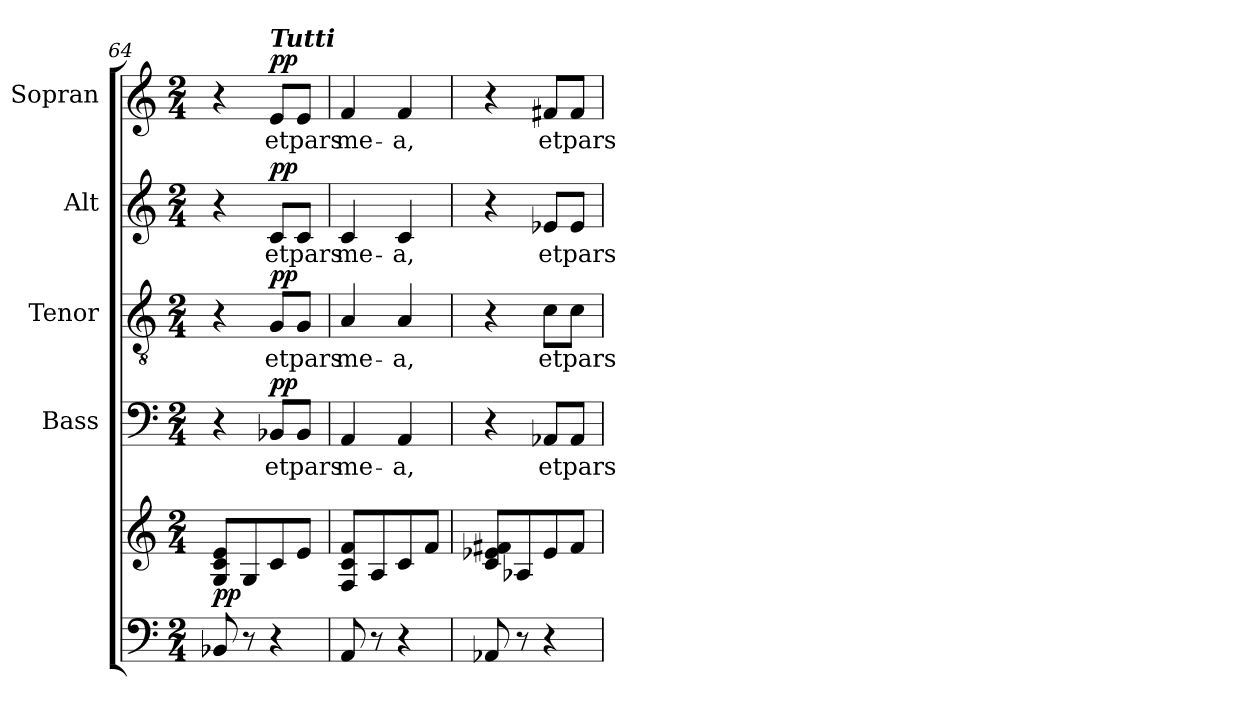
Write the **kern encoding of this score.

**kern	**kern	**dynam	**kern	**text	**dynam	**kern	**text	**dynam	**kern	**text	**dynam	**kern	**text	**dynam
*part5	*part5	*part5	*part4	*part4	*part4	*part3	*part3	*part3	*part2	*part2	*part2	*part1	*part1	*part1
*staff6	*staff5	*staff5/6	*staff4	*staff4	*staff4	*staff3	*staff3	*staff3	*staff2	*staff2	*staff2	*staff1	*staff1	*staff1
*	*	*	*I"Bass	*	*	*I"Tenor	*	*	*I"Alt	*	*	*I"Sopran	*	*
*	*	*	*I'B.	*	*	*I'T.	*	*	*I'A.	*	*	*I'S.	*	*
*clefF4	*clefG2	*	*clefF4	*	*	*clefGv2	*	*	*clefG2	*	*	*clefG2	*	*
*k[]	*k[]	*	*k[]	*	*	*k[]	*	*	*k[]	*	*	*k[]	*	*
*C:	*C:	*	*C:	*	*	*C:	*	*	*C:	*	*	*C:	*	*
*M2/4	*M2/4	*	*M2/4	*	*	*M2/4	*	*	*M2/4	*	*	*M2/4	*	*
=64	=64	=64	=64	=64	=64	=64	=64	=64	=64	=64	=64	=64	=64	=64
!	!	!LO:DY:b	!	!	!	!	!	!	!	!	!	!	!	!
8BB-X/	8G/ 8c/ 8e/L	pp	4r	.	.	4r	.	.	4r	.	.	4r	.	.
8r	8G/	.	.	.	.	.	.	.	.	.	.	.	.	.
!	!	!	!	!	!	!	!	!	!	!	!	!LO:TX:a:Bi:t=Tutti	!	!
!	!	!	!	!LO:LY:b	!LO:DY:a	!	!LO:LY:b	!LO:DY:a	!	!LO:LY:b	!LO:DY:a	!	!LO:LY:b	!LO:DY:a
4r	8c/	.	8BB-X/L	et	pp	8G/L	et	pp	8c/L	et	pp	8e/L	et	pp
!	!	!	!	!LO:LY:b	!	!	!LO:LY:b	!	!	!LO:LY:b	!	!	!LO:LY:b	!
.	8e/J	.	8BB-/J	pars	.	8G/J	pars	.	8c/J	pars	.	8e/J	pars	.
!!LO:PB:g=z
=65	=65	=65	=65	=65	=65	=65	=65	=65	=65	=65	=65	=65	=65	=65
!	!	!	!	!LO:LY:b	!	!	!LO:LY:b	!	!	!LO:LY:b	!	!	!LO:LY:b	!
8AA/	8F/ 8c/ 8f/L	.	4AA/	me-	.	4A/	me-	.	4c/	me-	.	4f/	me-	.
8r	8A/	.	.	.	.	.	.	.	.	.	.	.	.	.
!	!	!	!	!LO:LY:b	!	!	!LO:LY:b	!	!	!LO:LY:b	!	!	!LO:LY:b	!
4r	8c/	.	4AA/	-a,	.	4A/	-a,	.	4c/	-a,	.	4f/	-a,	.
.	8f/J	.	.	.	.	.	.	.	.	.	.	.	.	.
=66	=66	=66	=66	=66	=66	=66	=66	=66	=66	=66	=66	=66	=66	=66
8AA-X/	8c/ 8e-X/ 8f#X/L	.	4r	.	.	4r	.	.	4r	.	.	4r	.	.
8r	8A-X/	.	.	.	.	.	.	.	.	.	.	.	.	.
!	!	!	!	!LO:LY:b	!	!	!LO:LY:b	!	!	!LO:LY:b	!	!	!LO:LY:b	!
4r	8e-/	.	8AA-X/L	et	.	8c\L	et	.	8e-X/L	et	.	8f#X/L	et	.
!	!	!	!	!LO:LY:b	!	!	!LO:LY:b	!	!	!LO:LY:b	!	!	!LO:LY:b	!
.	8f#/J	.	8AA-/J	pars	.	8c\J	pars	.	8e-/J	pars	.	8f#/J	pars	.
=	=	=	=	=	=	=	=	=	=	=	=	=	=	=
*-	*-	*-	*-	*-	*-	*-	*-	*-	*-	*-	*-	*-	*-	*-
